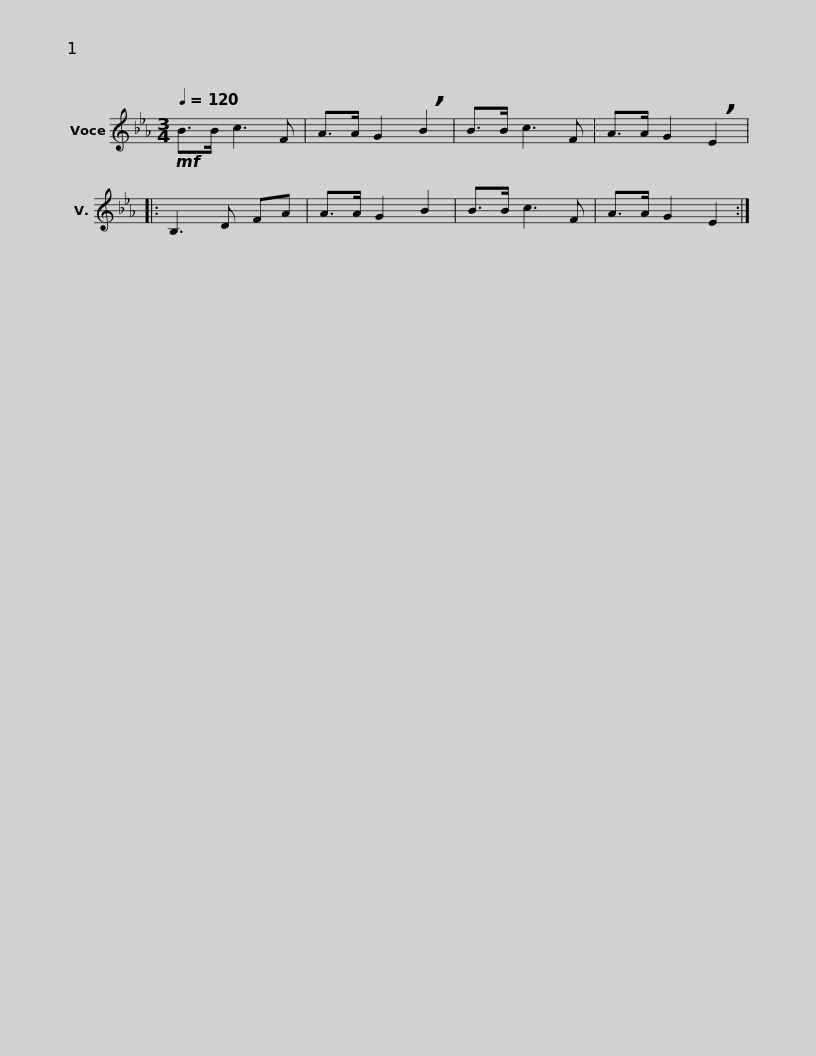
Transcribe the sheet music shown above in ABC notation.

X:1
L:1/8
Q:1/4=120
M:3/4
I:linebreak $
K:Eb
V:1 treble
V:1
!mf! B>B c3 F | A>A G2 !breath!B2 | B>B c3 F | A>A G2 !breath!E2 |:$ B,3 D FA | %5
 A>A G2 B2 | B>B c3 F | A>A G2 E2 :| %8
